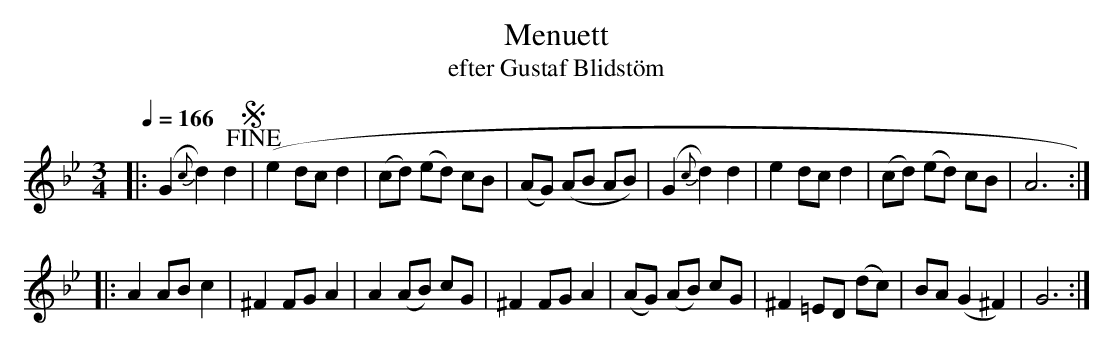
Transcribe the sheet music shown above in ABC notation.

X:1
T:Menuett
T:efter Gustaf Blidstöm
M:3/4
K:Gm
L:1/8
Q:1/4 = 166
|:(G2 {c}d2) d2 !fine!(S| e2 dc d2|) (cd) (ed) cB |(AG) (AB AB)| (G2 {c}d2) d2 | e2 dc d2| (cd) (ed) cB | A6 :|
|: A2 AB c2| ^F2 FG A2| A2 (AB) cG | ^F2 FG A2| (AG) (AB) cG | ^F2 =ED (dc) | BA (G2 ^F2) | G6 :|
